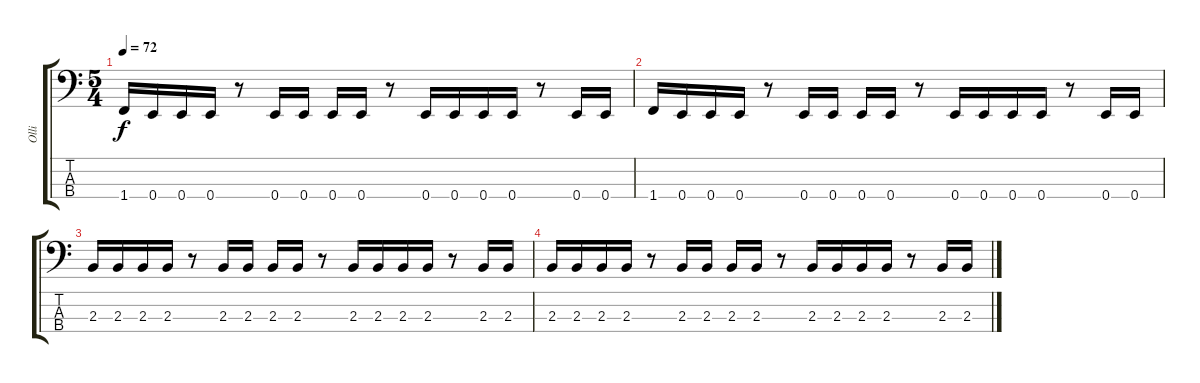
\track ("Olli" "Olli") {instrument electricbassfinger}
\staff {score tabs}
\tuning (G2 D2 A1 E1) {hide}
\ts (5 4)
\tempo 72
\clef f4
\ks c
1.4.16{dy f} 0.4.16 0.4.16 0.4.16 r.8 0.4.16 0.4.16 0.4.16 0.4.16 r.8 0.4.16 0.4.16 0.4.16 0.4.16 r.8 0.4.16 0.4.16 |
1.4.16 0.4.16 0.4.16 0.4.16 r.8 0.4.16 0.4.16 0.4.16 0.4.16 r.8 0.4.16 0.4.16 0.4.16 0.4.16 r.8 0.4.16 0.4.16 |
2.3.16 2.3.16 2.3.16 2.3.16 r.8 2.3.16 2.3.16 2.3.16 2.3.16 r.8 2.3.16 2.3.16 2.3.16 2.3.16 r.8 2.3.16 2.3.16 |
2.3.16 2.3.16 2.3.16 2.3.16 r.8 2.3.16 2.3.16 2.3.16 2.3.16 r.8 2.3.16 2.3.16 2.3.16 2.3.16 r.8 2.3.16 2.3.16
